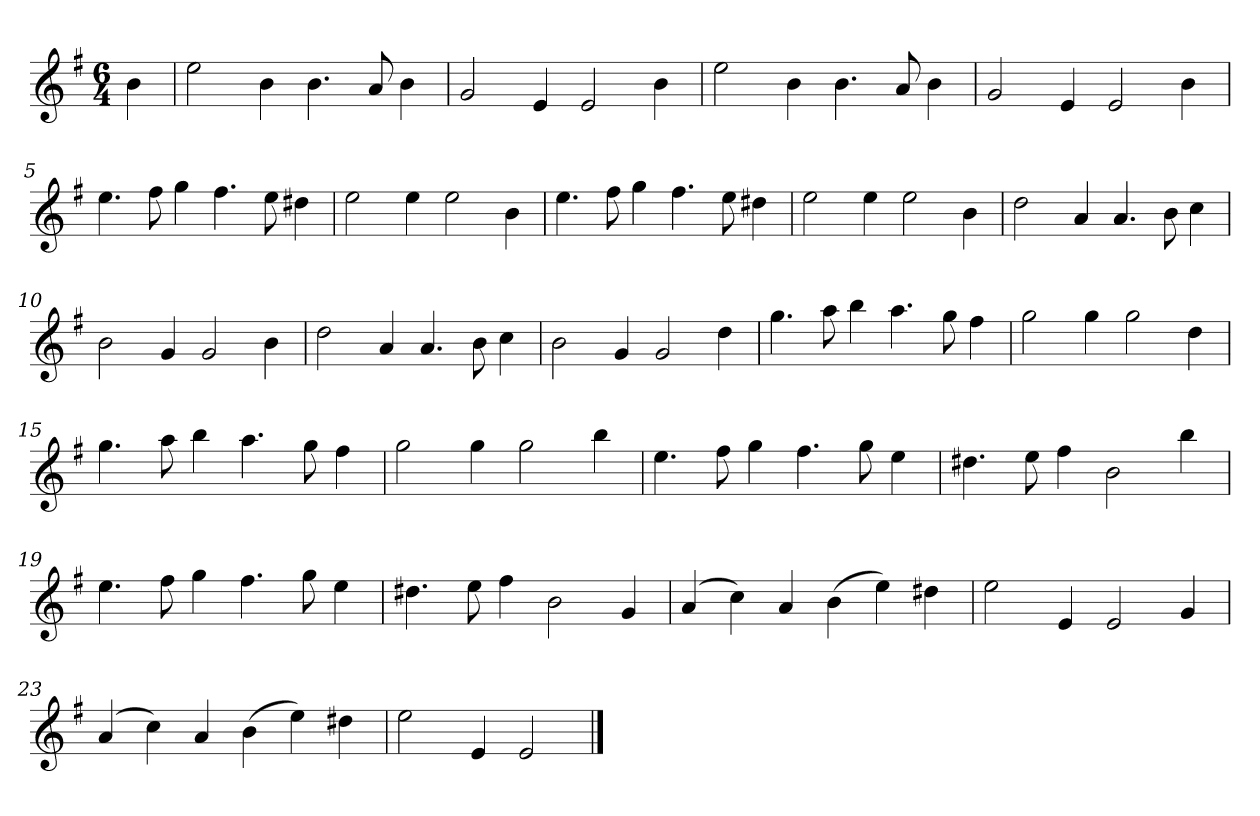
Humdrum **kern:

**kern
*part1
*staff1
*k[f#]
*M6/4
*MM120
=
4b
=1
2ee
4b
4.b
8a
4b
=2
2g
4e
2e
4b
=3
2ee
4b
4.b
8a
4b
=4
2g
4e
2e
4b
=5
4.ee
8ff#
4gg
4.ff#
8ee
4dd#X
=6
2ee
4ee
2ee
4b
=7
4.ee
8ff#
4gg
4.ff#
8ee
4dd#X
=8
2ee
4ee
2ee
4b
=9
2dd
4a
4.a
8b
4cc
=10
2b
4g
2g
4b
=11
2dd
4a
4.a
8b
4cc
=12
2b
4g
2g
4dd
=13
4.gg
8aa
4bb
4.aa
8gg
4ff#
=14
2gg
4gg
2gg
4dd
=15
4.gg
8aa
4bb
4.aa
8gg
4ff#
=16
2gg
4gg
2gg
4bb
=17
4.ee
8ff#
4gg
4.ff#
8gg
4ee
=18
4.dd#X
8ee
4ff#
2b
4bb
=19
4.ee
8ff#
4gg
4.ff#
8gg
4ee
=20
4.dd#X
8ee
4ff#
2b
4g
=21
(4a
4cc)
4a
(4b
4ee)
4dd#X
=22
2ee
4e
2e
4g
=23
(4a
4cc)
4a
(4b
4ee)
4dd#X
=24
2ee
4e
2e
==
*-
